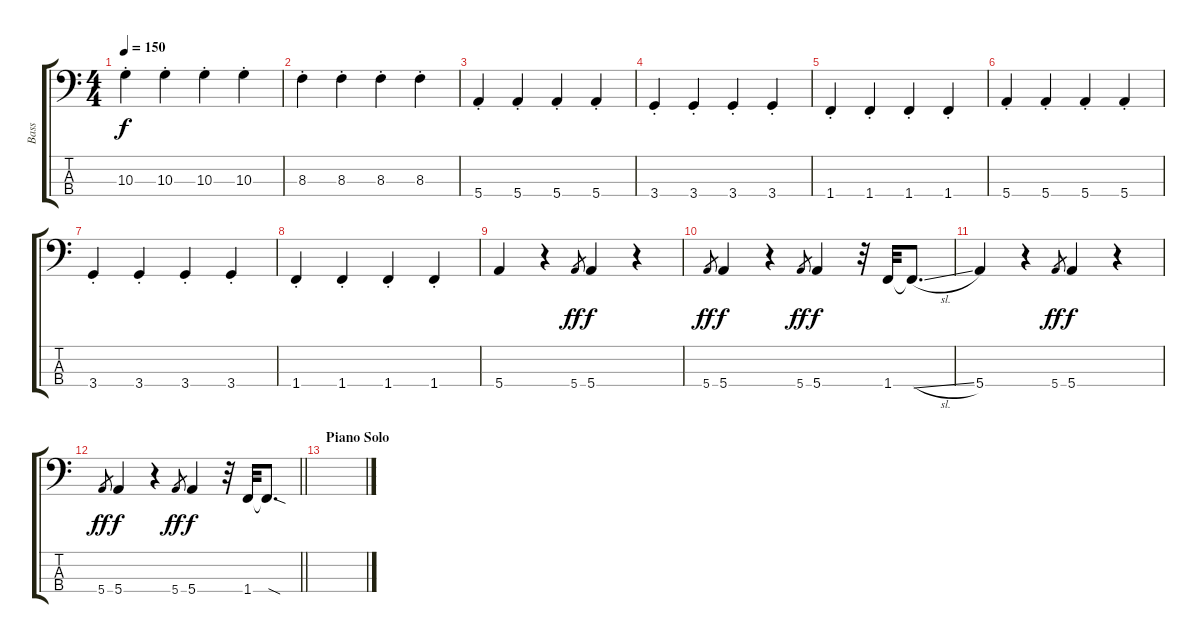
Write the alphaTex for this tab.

\track ("Bass" "Bass") {instrument electricbassfinger}
\staff {score tabs}
\tuning (G2 D2 A1 E1) {hide}
\ts (4 4)
\tempo 150
\clef f4
\ks c
10.3{st}.4{dy f} 10.3{st}.4 10.3{st}.4 10.3{st}.4 |
8.3{st}.4 8.3{st}.4 8.3{st}.4 8.3{st}.4 |
5.4{st}.4 5.4{st}.4 5.4{st}.4 5.4{st}.4 |
3.4{st}.4 3.4{st}.4 3.4{st}.4 3.4{st}.4 |
1.4{st}.4 1.4{st}.4 1.4{st}.4 1.4{st}.4 |
5.4{st}.4 5.4{st}.4 5.4{st}.4 5.4{st}.4 |
3.4{st}.4 3.4{st}.4 3.4{st}.4 3.4{st}.4 |
1.4{st}.4 1.4{st}.4 1.4{st}.4 1.4{st}.4 |
5.4.4 r.4 5.4.8{gr dy ff} 5.4.4{dy f} r.4 |
5.4.8{gr dy ff} 5.4.4{dy f} r.4 5.4.8{gr dy ff} 5.4.4{dy f} r.32 1.4.32 1.4{sl t}.8{d} |
5.4.4 r.4 5.4.8{gr dy ff} 5.4.4{dy f} r.4 |
\barLineRight lightlight
5.4.8{gr dy ff} 5.4.4{dy f} r.4 5.4.8{gr dy ff} 5.4.4{dy f} r.32 1.4.32 1.4{sod t}.8{d} |
\section ("" "Piano Solo")
